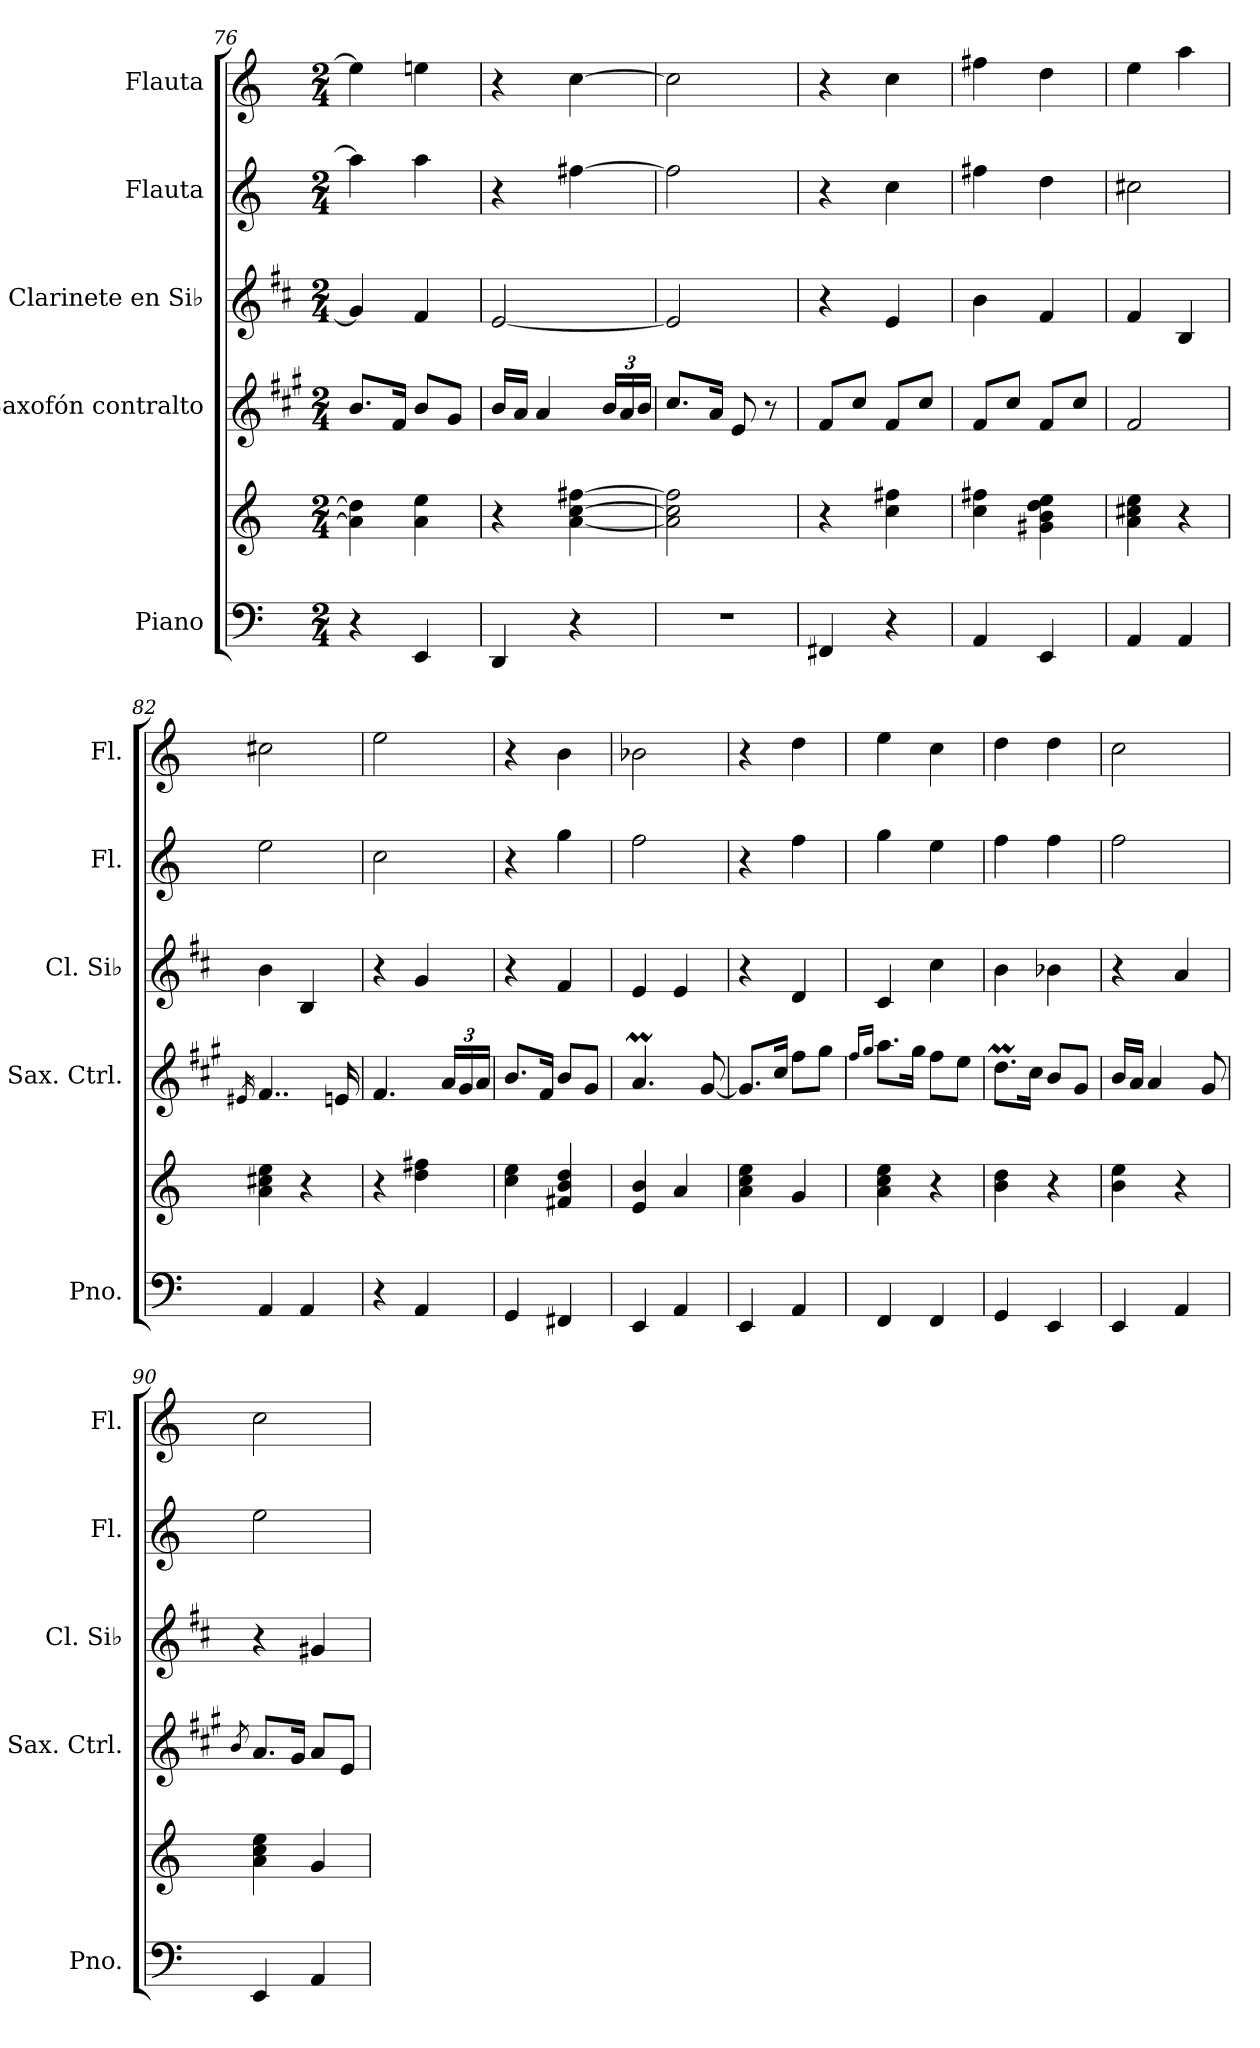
**kern	**kern	**kern	**kern	**kern	**kern
*part5	*part5	*part4	*part3	*part2	*part1
*staff6	*staff5	*staff4	*staff3	*staff2	*staff1
*I"Piano	*	*I"Saxofón contralto	*I"Clarinete en Si♭	*I"Flauta	*I"Flauta
*I'Pno.	*	*I'Sax. Ctrl.	*I'Cl. Si♭	*I'Fl.	*I'Fl.
*clefF4	*clefG2	*clefG2	*clefG2	*clefG2	*clefG2
*	*	*ITrd5c9	*ITrd1c2	*	*
*k[]	*k[]	*k[]	*k[]	*k[]	*k[]
*M2/4	*M2/4	*M2/4	*M2/4	*M2/4	*M2/4
=76	=76	=76	=76	=76	=76
4r	4a\] 4dd#\]	8.d/L	4f/]	4aa\]	4ee-\]
.	.	16A/Jk	.	.	.
4EE/	4a\ 4ee\	8d/L	4e/	4aa\	4een\
.	.	8B/J	.	.	.
=77	=77	=77	=77	=77	=77
4DD/	4r	16d/LL	[2d/	4r	4r
.	.	16c/JJ	.	.	.
.	.	4c/	.	.	.
4r	[4a\ [4cc\ [4ff#X\	.	.	[4ff#X\	[4cc\
*	*	*Xbrackettup	*	*	*
.	.	24d/LL	.	.	.
.	.	24c/	.	.	.
.	.	24d/JJ	.	.	.
!!LO:PB:g=z
=78	=78	=78	=78	=78	=78
2r	2a\] 2cc\] 2ff#\]	8.e/L	2d/]	2ff#\]	2cc\]
.	.	16c/Jk	.	.	.
.	.	8G/	.	.	.
.	.	8r	.	.	.
=79	=79	=79	=79	=79	=79
4FF#X/	4r	8A/L	4r	4r	4r
.	.	8e/J	.	.	.
4r	4cc\ 4ff#X\	8A/L	4d/	4cc\	4cc\
.	.	8e/J	.	.	.
=80	=80	=80	=80	=80	=80
4AA/	4cc\ 4ff#X\	8A/L	4a\	4ff#X\	4ff#X\
.	.	8e/J	.	.	.
4EE/	4g#X\ 4b\ 4dd\ 4ee\	8A/L	4e/	4dd\	4dd\
.	.	8e/J	.	.	.
=81	=81	=81	=81	=81	=81
4AA/	4a\ 4cc#X\ 4ee\	2A/	4e/	2cc#X\	4ee\
4AA/	4r	.	4A/	.	4aa\
=82	=82	=82	=82	=82	=82
.	.	16qG#X/	.	.	.
4AA/	4a\ 4cc#X\ 4ee\	4..A/	4a\	2ee\	2cc#X\
4AA/	4r	.	4A/	.	.
.	.	16Gn/	.	.	.
=83	=83	=83	=83	=83	=83
4r	4r	4.A/	4r	2cc\	2ee\
4AA/	4dd\ 4ff#X\	.	4f/	.	.
.	.	24c/LL	.	.	.
.	.	24B/	.	.	.
.	.	24c/JJ	.	.	.
=84	=84	=84	=84	=84	=84
4GG/	4cc\ 4ee\	8.d/L	4r	4r	4r
.	.	16A/Jk	.	.	.
4FF#X/	4f#X/ 4b/ 4dd/	8d/L	4e/	4gg\	4b\
.	.	8B/J	.	.	.
=85	=85	=85	=85	=85	=85
4EE/	4e/ 4b/	4.cM/	4d/	2ff\	2b-X\
4AA/	4a/	.	4d/	.	.
.	.	[8B/	.	.	.
!!LO:LB:g=z
=86	=86	=86	=86	=86	=86
4EE/	4a\ 4cc\ 4ee\	8.B/L]	4r	4r	4r
.	.	16e/Jk	.	.	.
4AA/	4g/	8a\L	4c/	4ff\	4dd\
.	.	8b\J	.	.	.
=87	=87	=87	=87	=87	=87
.	.	16qa/LL	.	.	.
.	.	16qb/JJ	.	.	.
4FF/	4a\ 4cc\ 4ee\	8.cc\L	4B/	4gg\	4ee\
.	.	16b\Jk	.	.	.
4FF/	4r	8a\L	4b\	4ee\	4cc\
.	.	8g\J	.	.	.
=88	=88	=88	=88	=88	=88
4GG/	4b\ 4dd\	8.fM\L	4a\	4ff\	4dd\
.	.	16e\Jk	.	.	.
4EE/	4r	8d/L	4a-X\	4ff\	4dd\
.	.	8B/J	.	.	.
=89	=89	=89	=89	=89	=89
4EE/	4b\ 4ee\	16d/LL	4r	2ff\	2cc\
.	.	16c/JJ	.	.	.
.	.	4c/	.	.	.
4AA/	4r	.	4g/	.	.
.	.	8B/	.	.	.
=90	=90	=90	=90	=90	=90
.	.	8qd/	.	.	.
4EE/	4a\ 4cc\ 4ee\	8.c/L	4r	2ee\	2cc\
.	.	16B/Jk	.	.	.
4AA/	4g/	8c/L	4f#X/	.	.
.	.	8G/J	.	.	.
=	=	=	=	=	=
*-	*-	*-	*-	*-	*-
